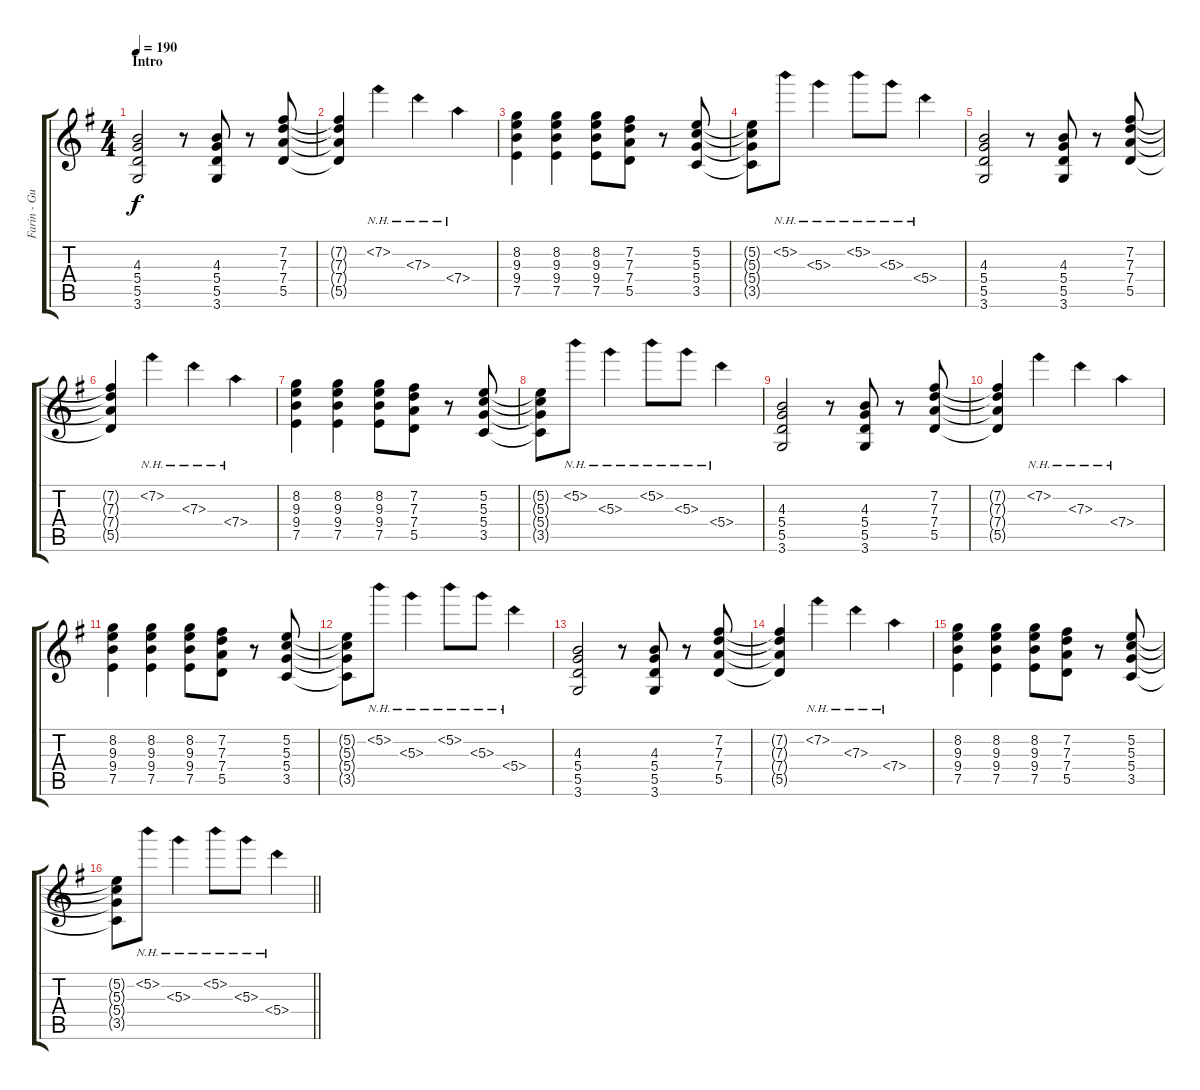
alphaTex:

\track ("Farin - Guitar 1" "Farin - Gu") {instrument overdrivenguitar}
\staff {score tabs}
\tuning (E4 B3 G3 D3 A2 E2) {hide}
\ts (4 4)
\section ("" "Intro")
\tempo 190
\clef g2
\ks g
(4.3 5.4 5.5 3.6).2{dy f instrument overdrivenguitar} r.8 (4.3 5.4 5.5 3.6).8 r.8 (7.2 7.3 7.4 5.5).8 |
(7.2{t} 7.3{t} 7.4{t} 5.5{t}).4 7.2{nh}.4 7.3{nh}.4 7.4{nh}.4 |
(8.2 9.3 9.4 7.5).4 (8.2 9.3 9.4 7.5).4 (8.2 9.3 9.4 7.5).8 (7.2 7.3 7.4 5.5).8 r.8 (5.2 5.3 5.4 3.5).8 |
(5.2{t} 5.3{t} 5.4{t} 3.5{t}).8 5.2{nh}.8 5.3{nh}.4 5.2{nh}.8 5.3{nh}.8 5.4{nh}.4 |
(4.3 5.4 5.5 3.6).2 r.8 (4.3 5.4 5.5 3.6).8 r.8 (7.2 7.3 7.4 5.5).8 |
(7.2{t} 7.3{t} 7.4{t} 5.5{t}).4 7.2{nh}.4 7.3{nh}.4 7.4{nh}.4 |
(8.2 9.3 9.4 7.5).4 (8.2 9.3 9.4 7.5).4 (8.2 9.3 9.4 7.5).8 (7.2 7.3 7.4 5.5).8 r.8 (5.2 5.3 5.4 3.5).8 |
(5.2{t} 5.3{t} 5.4{t} 3.5{t}).8 5.2{nh}.8 5.3{nh}.4 5.2{nh}.8 5.3{nh}.8 5.4{nh}.4 |
(4.3 5.4 5.5 3.6).2 r.8 (4.3 5.4 5.5 3.6).8 r.8 (7.2 7.3 7.4 5.5).8 |
(7.2{t} 7.3{t} 7.4{t} 5.5{t}).4 7.2{nh}.4 7.3{nh}.4 7.4{nh}.4 |
(8.2 9.3 9.4 7.5).4 (8.2 9.3 9.4 7.5).4 (8.2 9.3 9.4 7.5).8 (7.2 7.3 7.4 5.5).8 r.8 (5.2 5.3 5.4 3.5).8 |
(5.2{t} 5.3{t} 5.4{t} 3.5{t}).8 5.2{nh}.8 5.3{nh}.4 5.2{nh}.8 5.3{nh}.8 5.4{nh}.4 |
(4.3 5.4 5.5 3.6).2 r.8 (4.3 5.4 5.5 3.6).8 r.8 (7.2 7.3 7.4 5.5).8 |
(7.2{t} 7.3{t} 7.4{t} 5.5{t}).4 7.2{nh}.4 7.3{nh}.4 7.4{nh}.4 |
(8.2 9.3 9.4 7.5).4 (8.2 9.3 9.4 7.5).4 (8.2 9.3 9.4 7.5).8 (7.2 7.3 7.4 5.5).8 r.8 (5.2 5.3 5.4 3.5).8 |
\barLineRight lightlight
(5.2{t} 5.3{t} 5.4{t} 3.5{t}).8 5.2{nh}.8 5.3{nh}.4 5.2{nh}.8 5.3{nh}.8 5.4{nh}.4
